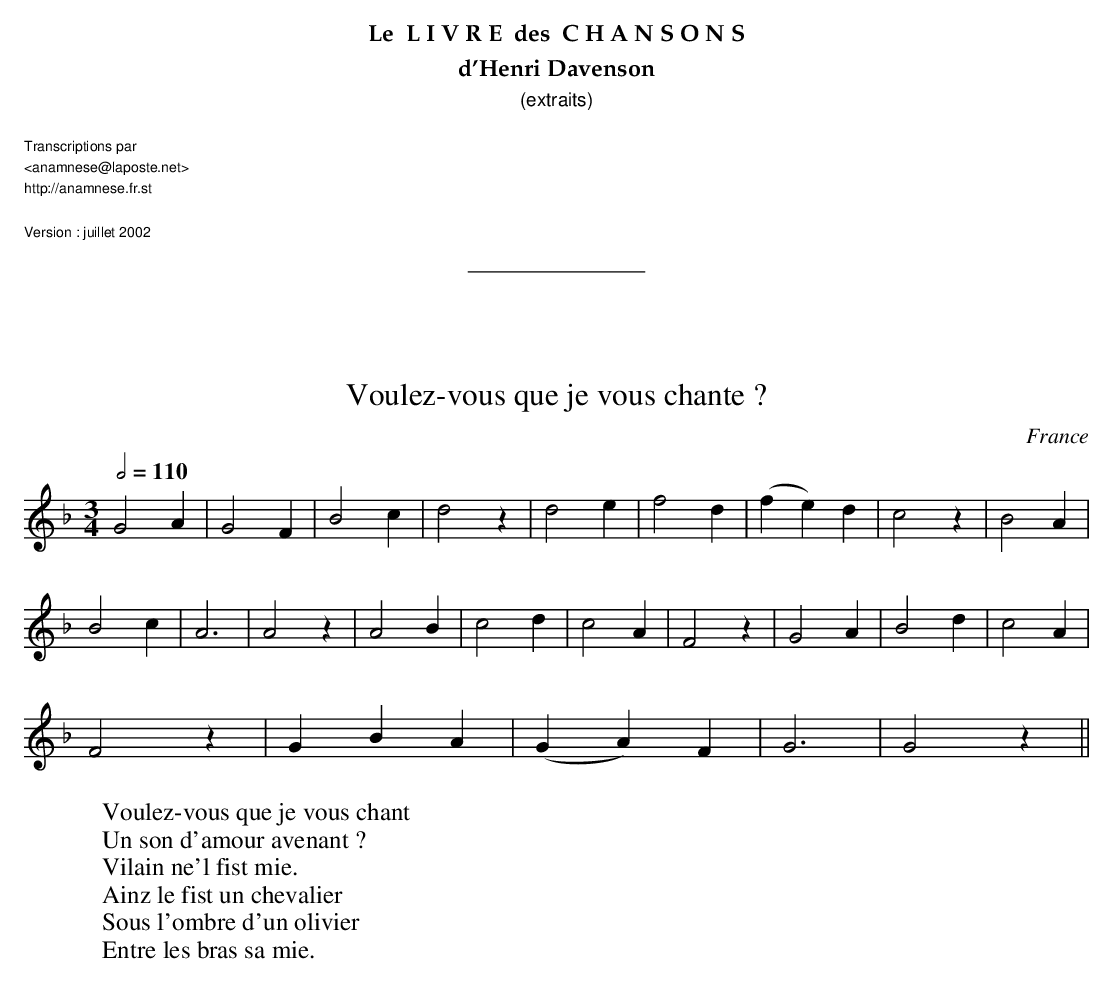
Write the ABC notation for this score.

X:1
T:Voulez-vous que je vous chante ?
O:France
M:3/4
L:1/4
Q:1/2=110
K:F
G2 A | G2 F | B2 c | d2 z | d2 e | f2 d | (fe)d | c2 z | B2 A |
B2 c | A3 | A2 z | A2 B | c2 d | c2 A | F2 z | G2 A | B2 d | c2 A |
F2 z | G B A | (G A) F | G3 | G2 z ||
W:Voulez-vous que je vous chant
W:Un son d'amour avenant ?
W:Vilain ne'l fist mie.
W:Ainz le fist un chevalier
W:Sous l'ombre d'un olivier
W:Entre les bras sa mie.
W:
W:
